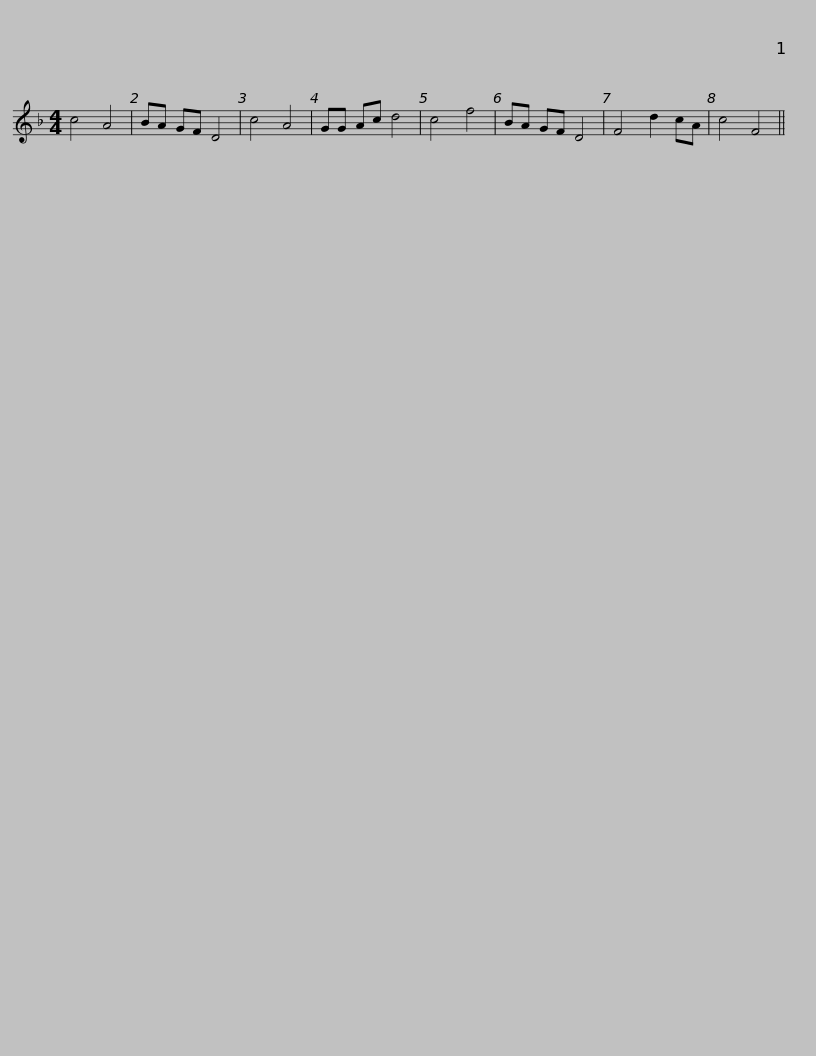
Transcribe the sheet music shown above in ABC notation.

X:1
L:1/8
M:4/4
I:linebreak $
K:F
V:1 treble
V:1
 c4 A4 | BA GF D4 | c4 A4 | GG Ac d4 | c4 f4 | %5
 BA GF D4 | F4 d2 cA | c4 F4 || %8
